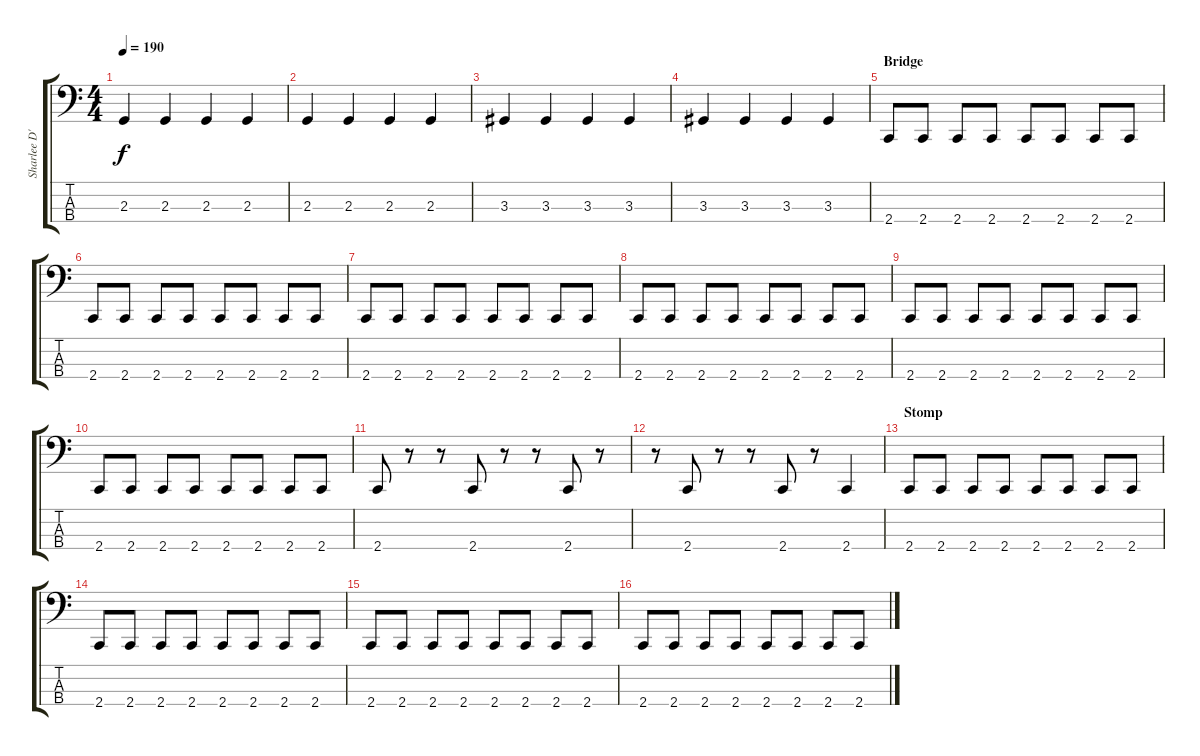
\track ("Sharlee D'Angelo " "Sharlee D'") {instrument electricbassfinger}
\staff {score tabs}
\tuning (Eb2 Bb1 F1 Bb0) {hide}
\ts (4 4)
\tempo 190
\clef f4
\ks c
2.3.4{dy f} 2.3.4 2.3.4 2.3.4 |
2.3.4 2.3.4 2.3.4 2.3.4 |
3.3.4 3.3.4 3.3.4 3.3.4 |
3.3.4 3.3.4 3.3.4 3.3.4 |
\section ("" "Bridge")
2.4.8 2.4.8 2.4.8 2.4.8 2.4.8 2.4.8 2.4.8 2.4.8 |
2.4.8 2.4.8 2.4.8 2.4.8 2.4.8 2.4.8 2.4.8 2.4.8 |
2.4.8 2.4.8 2.4.8 2.4.8 2.4.8 2.4.8 2.4.8 2.4.8 |
2.4.8 2.4.8 2.4.8 2.4.8 2.4.8 2.4.8 2.4.8 2.4.8 |
2.4.8 2.4.8 2.4.8 2.4.8 2.4.8 2.4.8 2.4.8 2.4.8 |
2.4.8 2.4.8 2.4.8 2.4.8 2.4.8 2.4.8 2.4.8 2.4.8 |
2.4.8 r.8 r.8 2.4.8 r.8 r.8 2.4.8 r.8 |
r.8 2.4.8 r.8 r.8 2.4.8 r.8 2.4.4 |
\section ("" "Stomp")
2.4.8 2.4.8 2.4.8 2.4.8 2.4.8 2.4.8 2.4.8 2.4.8 |
2.4.8 2.4.8 2.4.8 2.4.8 2.4.8 2.4.8 2.4.8 2.4.8 |
2.4.8 2.4.8 2.4.8 2.4.8 2.4.8 2.4.8 2.4.8 2.4.8 |
2.4.8 2.4.8 2.4.8 2.4.8 2.4.8 2.4.8 2.4.8 2.4.8
